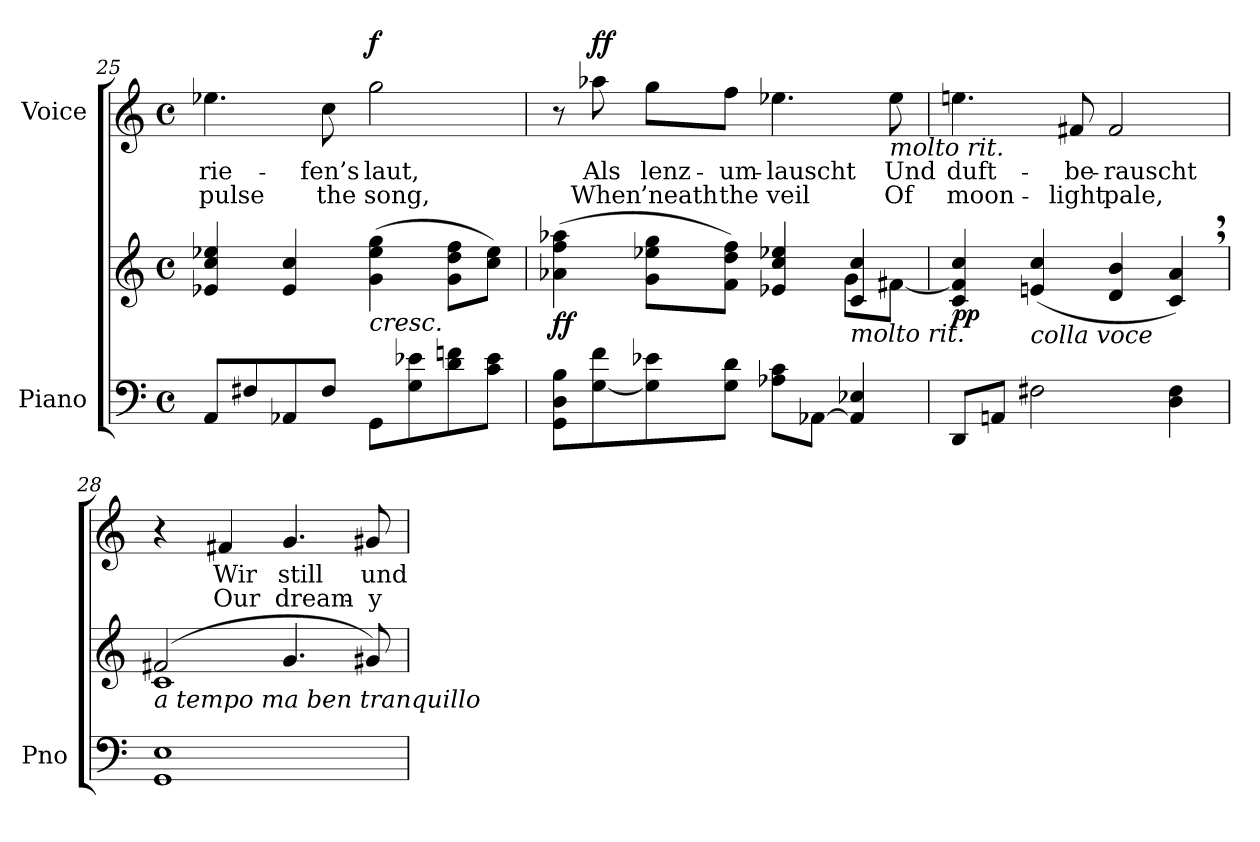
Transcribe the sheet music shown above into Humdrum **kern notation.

**kern	**kern	**dynam	**kern	**text	**text	**dynam
*part2	*part2	*part2	*part1	*part1	*part1	*part1
*staff3	*staff2	*staff2/3	*staff1	*staff1	*staff1	*staff1
*I"Piano	*	*	*I"Voice	*	*	*
*I'Pno	*	*	*	*	*	*
!!LO:LB:g=z
*clefF4	*clefG2	*	*clefG2	*	*	*
*k[]	*k[]	*	*k[]	*	*	*
*M4/4	*M4/4	*	*M4/4	*	*	*
*met(c)	*met(c)	*	*met(c)	*	*	*
=25	=25	=25	=25	=25	=25	=25
!	!	!	!	!LO:LY:b	!LO:LY:b	!
8AA/L	4e-X/ 4cc/ 4ee-X/	.	4.ee-X\	rie-	pulse	.
8F#X/	.	.	.	.	.	.
8AA-X/	4e-/ 4cc/	.	.	.	.	.
!	!	!	!	!LO:LY:b	!LO:LY:b	!
8F#/J	.	.	8cc\	-fen’s	the	.
!	!	!LO:HP:b	!	!LO:LY:b	!LO:LY:b	!LO:DY:a
8GG\L	(4g\ 4ee-\ 4gg\	<	2gg\	laut,	song,	f
8G\ 8e-X\	.	.	.	.	.	.
8d\ 8fn\	8g\ 8dd\ 8ff\L	.	.	.	.	.
8c\ 8e-\J	8cc\ 8ee-\J)	.	.	.	.	.
=26	=26	=26	=26	=26	=26	=26
*	*^	*	*	*	*	*
!	!	!	!LO:DY:b	!	!	!	!
8GG\ 8D\ 8B\L	(4a-X\ 4ff\ 4aa-X\	2.ryy	ff	8r	.	.	.
!	!	!	!	!	!LO:LY:b	!LO:LY:b	!LO:DY:a
[8G\ 8f\	.	.	.	8aa-X\	Als	When	ff
!	!	!	!	!	!LO:LY:b	!LO:LY:b	!
8G\] 8e-X\	8g\ 8ee-X\ 8gg\L	.	.	8gg\L	lenz-	’neath	.
!	!	!	!	!	!LO:LY:b	!LO:LY:b	!
8G\ 8d\J	8f\ 8dd\ 8ff\J)	.	.	8ff\J	-um-	the	.
!	!	!	!	!	!LO:LY:b	!LO:LY:b	!
8A-X\ 8c\L	4e-X/ 4cc/ 4ee-X/	.	.	4.ee-X\	-lauscht	veil	.
[<8AA-X\J	.	.	.	.	.	.	.
!	!LO:TX:b:i:t=molto rit.	!	!	!	!	!	!
4AA-/] 4E-X/	4c/ 4cc/	8g\L	.	.	.	.	.
!	!	!	!	!LO:TX:b:i:t=molto rit.	!	!	!
!	!	!	!	!	!LO:LY:b	!LO:LY:b	!
.	.	[>8f#X\J	.	8ee-\	Und	Of	.
*	*v	*v	*	*	*	*	*
.	.	[	.	.	.	.
=27	=27	=27	=27	=27	=27	=27
!	!	!LO:DY:b	!	!LO:LY:b	!LO:LY:b	!LO:DY:a
!	!	!	!	!	!	!LO:DY:n=1:a
8DD/L	4c/ 4f#/] 4cc/	pp	4.een\	duft-	moon-	pp other-dynamics
8AAn/J	.	.	.	.	.	.
!	!LO:TX:b:i:t=colla voce	!	!	!	!	!
2F#X\	(>4en/ 4cc/	.	.	.	.	.
!	!	!	!	!LO:LY:b	!LO:LY:b	!
.	.	.	8f#X/	-be-	-light	.
!	!	!	!	!LO:LY:b	!LO:LY:b	!
.	4d/ 4b/	.	2f#/	-rauscht	pale,	.
4D\ 4F#\	4c/, 4a/,)	.	.	.	.	.
!!LO:LB:g=z
=28	=28	=28	=28	=28	=28	=28
*	*^	*	*	*	*	*
!	!LO:TX:b:i:t=a tempo ma ben tranquillo	!	!	!	!	!	!
!	!	!	!	!	!	!	!LO:DY:a
!	!	!	!	!	!	!	!LO:DY:n=1:a
1GG 1E	(2f#X/	1c	.	4r	.	.	pp other-dynamics
!	!	!	!	!	!LO:LY:b	!LO:LY:b	!
.	.	.	.	4f#X/	Wir	Our	.
!	!	!	!	!	!LO:LY:b	!LO:LY:b	!
.	4.g/	.	.	4.g/	still	dream-	.
!	!	!	!	!	!LO:LY:b	!LO:LY:b	!
.	8g#X/)	.	.	8g#X/	und	-y	.
*	*v	*v	*	*	*	*	*
=	=	=	=	=	=	=
*-	*-	*-	*-	*-	*-	*-
